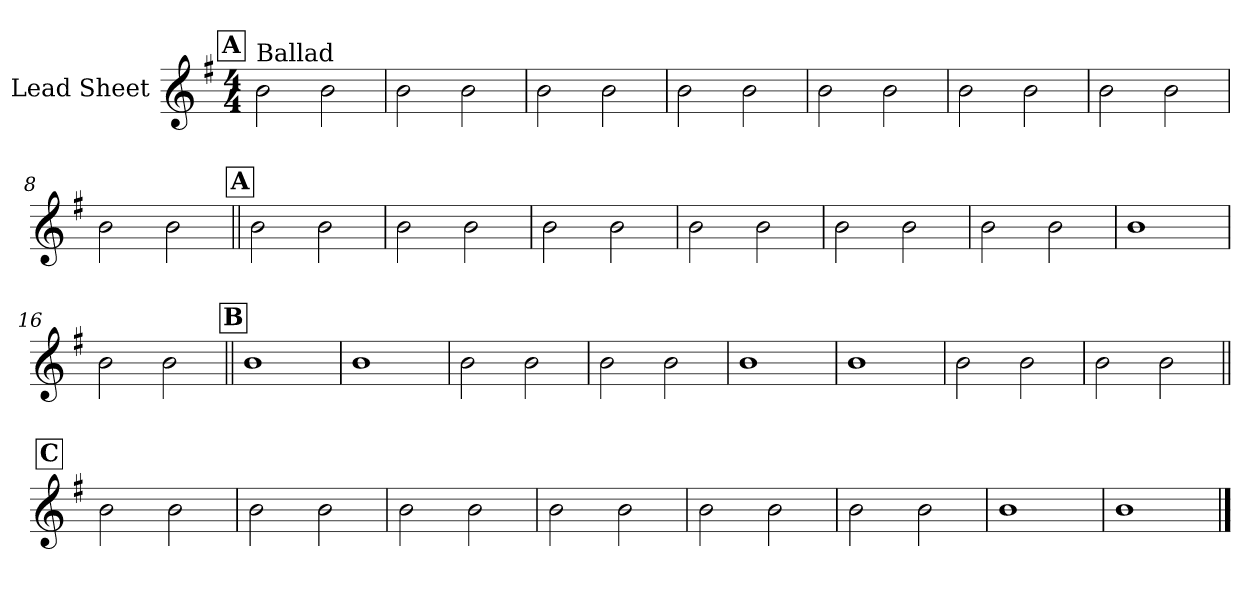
**kern
*part1
*staff1
*I"Lead Sheet
*clefG2
*k[f#]
*G:
*M4/4
!!LO:REH:place=s1:a:fs=14:t=A
=1
!LO:TX:a:t=Ballad
2b\
2b\
=2
2b\
2b\
=3
2b\
2b\
=4
2b\
2b\
!!LO:LB:g=z
=5
2b\
2b\
=6
2b\
2b\
=7
2b\
2b\
=8
2b\
2b\
!!LO:LB:g=z
!!LO:REH:place=s1:a:fs=14:t=A
=9||
2b\
2b\
=10
2b\
2b\
=11
2b\
2b\
=12
2b\
2b\
!!LO:LB:g=z
=13
2b\
2b\
=14
2b\
2b\
=15
1b
=16
2b\
2b\
!!LO:LB:g=z
!!LO:REH:place=s1:a:fs=14:t=B
=17||
1b
=18
1b
=19
2b\
2b\
=20
2b\
2b\
!!LO:LB:g=z
=21
1b
=22
1b
=23
2b\
2b\
=24
2b\
2b\
!!LO:LB:g=z
!!LO:REH:place=s1:a:fs=14:t=C
=25||
2b\
2b\
=26
2b\
2b\
=27
2b\
2b\
=28
2b\
2b\
!!LO:LB:g=z
=29
2b\
2b\
=30
2b\
2b\
=31
1b
=32
1b
==
*-
